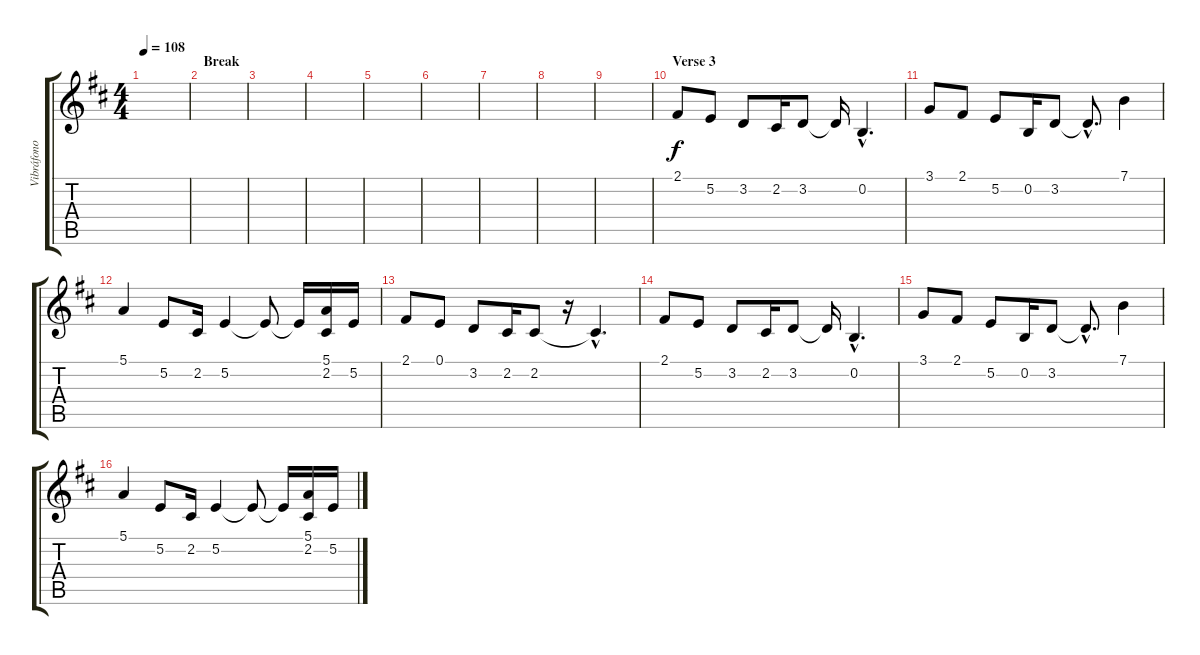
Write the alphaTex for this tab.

\track ("Vibráfono" "Vibráfono") {instrument vibraphone}
\staff {score tabs}
\tuning (E4 B3 G3 D3 A2 E2) {hide}
\ts (4 4)
\tempo 108
\clef g2
\ks bminor
|
\section ("" "Break")
|
|
|
|
|
|
|
|
\section ("" "Verse 3")
2.1.8 5.2.8 3.2.8 2.2.16 3.2.8 3.2{t}.16 0.2{hac}.4{d} |
3.1.8 2.1.8 5.2.8 0.2.16 3.2.8 3.2{hac t}.8{d} 7.1.4 |
5.1.4 5.2.8 2.2.16 5.2.4 5.2{t}.8 5.2{t}.16 (5.1 2.2).16 5.2.16 |
2.1.8 0.1.8 3.2.8 2.2.16 2.2.8 r.16 2.2{hac t}.4{d} |
2.1.8 5.2.8 3.2.8 2.2.16 3.2.8 3.2{t}.16 0.2{hac}.4{d} |
3.1.8 2.1.8 5.2.8 0.2.16 3.2.8 3.2{hac t}.8{d} 7.1.4 |
5.1.4 5.2.8 2.2.16 5.2.4 5.2{t}.8 5.2{t}.16 (5.1 2.2).16 5.2.16
